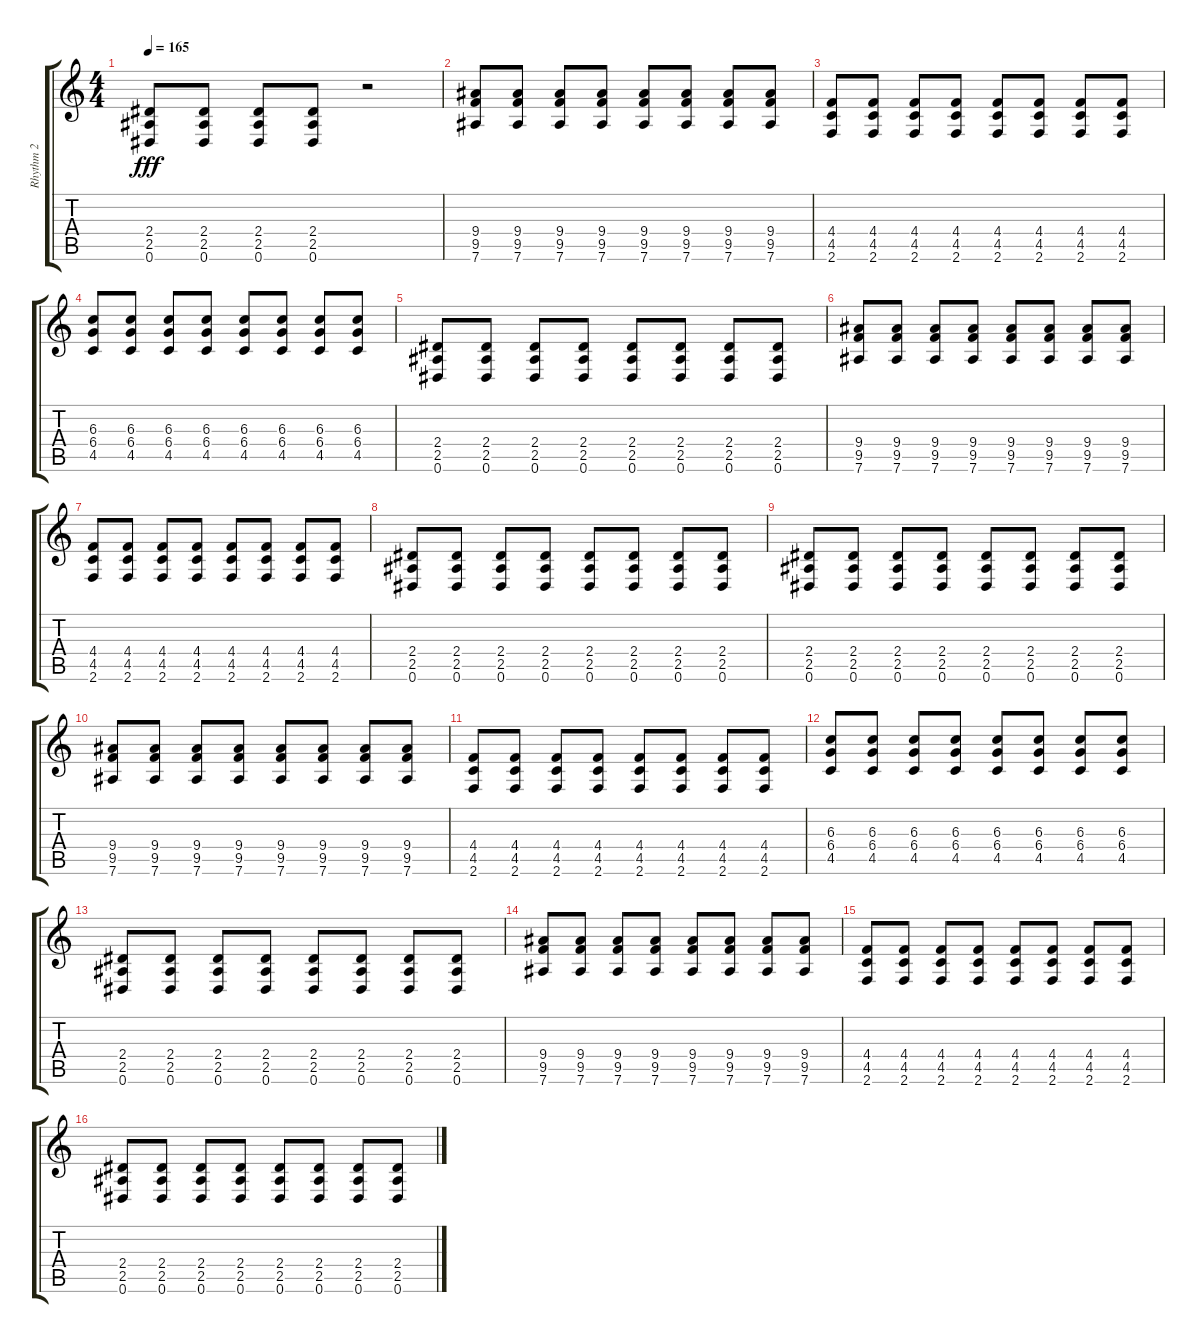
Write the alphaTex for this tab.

\track ("Rhythm 2" "Rhythm 2") {instrument distortionguitar}
\staff {score tabs}
\tuning (Eb4 Bb3 Gb3 Db3 Ab2 Eb2) {hide}
\ts (4 4)
\tempo 165
\clef g2
\ks c
(2.4 2.5 0.6).8{dy fff} (2.4 2.5 0.6).8 (2.4 2.5 0.6).8 (2.4 2.5 0.6).8 r.2 |
(9.4 9.5 7.6).8 (9.4 9.5 7.6).8 (9.4 9.5 7.6).8 (9.4 9.5 7.6).8 (9.4 9.5 7.6).8 (9.4 9.5 7.6).8 (9.4 9.5 7.6).8 (9.4 9.5 7.6).8 |
(4.4 4.5 2.6).8 (4.4 4.5 2.6).8 (4.4 4.5 2.6).8 (4.4 4.5 2.6).8 (4.4 4.5 2.6).8 (4.4 4.5 2.6).8 (4.4 4.5 2.6).8 (4.4 4.5 2.6).8 |
(6.3 6.4 4.5).8 (6.3 6.4 4.5).8 (6.3 6.4 4.5).8 (6.3 6.4 4.5).8 (6.3 6.4 4.5).8 (6.3 6.4 4.5).8 (6.3 6.4 4.5).8 (6.3 6.4 4.5).8 |
(2.4 2.5 0.6).8 (2.4 2.5 0.6).8 (2.4 2.5 0.6).8 (2.4 2.5 0.6).8 (2.4 2.5 0.6).8 (2.4 2.5 0.6).8 (2.4 2.5 0.6).8 (2.4 2.5 0.6).8 |
(9.4 9.5 7.6).8 (9.4 9.5 7.6).8 (9.4 9.5 7.6).8 (9.4 9.5 7.6).8 (9.4 9.5 7.6).8 (9.4 9.5 7.6).8 (9.4 9.5 7.6).8 (9.4 9.5 7.6).8 |
(4.4 4.5 2.6).8 (4.4 4.5 2.6).8 (4.4 4.5 2.6).8 (4.4 4.5 2.6).8 (4.4 4.5 2.6).8 (4.4 4.5 2.6).8 (4.4 4.5 2.6).8 (4.4 4.5 2.6).8 |
(2.4 2.5 0.6).8 (2.4 2.5 0.6).8 (2.4 2.5 0.6).8 (2.4 2.5 0.6).8 (2.4 2.5 0.6).8 (2.4 2.5 0.6).8 (2.4 2.5 0.6).8 (2.4 2.5 0.6).8 |
(2.4 2.5 0.6).8 (2.4 2.5 0.6).8 (2.4 2.5 0.6).8 (2.4 2.5 0.6).8 (2.4 2.5 0.6).8 (2.4 2.5 0.6).8 (2.4 2.5 0.6).8 (2.4 2.5 0.6).8 |
(9.4 9.5 7.6).8 (9.4 9.5 7.6).8 (9.4 9.5 7.6).8 (9.4 9.5 7.6).8 (9.4 9.5 7.6).8 (9.4 9.5 7.6).8 (9.4 9.5 7.6).8 (9.4 9.5 7.6).8 |
(4.4 4.5 2.6).8 (4.4 4.5 2.6).8 (4.4 4.5 2.6).8 (4.4 4.5 2.6).8 (4.4 4.5 2.6).8 (4.4 4.5 2.6).8 (4.4 4.5 2.6).8 (4.4 4.5 2.6).8 |
(6.3 6.4 4.5).8 (6.3 6.4 4.5).8 (6.3 6.4 4.5).8 (6.3 6.4 4.5).8 (6.3 6.4 4.5).8 (6.3 6.4 4.5).8 (6.3 6.4 4.5).8 (6.3 6.4 4.5).8 |
(2.4 2.5 0.6).8 (2.4 2.5 0.6).8 (2.4 2.5 0.6).8 (2.4 2.5 0.6).8 (2.4 2.5 0.6).8 (2.4 2.5 0.6).8 (2.4 2.5 0.6).8 (2.4 2.5 0.6).8 |
(9.4 9.5 7.6).8 (9.4 9.5 7.6).8 (9.4 9.5 7.6).8 (9.4 9.5 7.6).8 (9.4 9.5 7.6).8 (9.4 9.5 7.6).8 (9.4 9.5 7.6).8 (9.4 9.5 7.6).8 |
(4.4 4.5 2.6).8 (4.4 4.5 2.6).8 (4.4 4.5 2.6).8 (4.4 4.5 2.6).8 (4.4 4.5 2.6).8 (4.4 4.5 2.6).8 (4.4 4.5 2.6).8 (4.4 4.5 2.6).8 |
(2.4 2.5 0.6).8 (2.4 2.5 0.6).8 (2.4 2.5 0.6).8 (2.4 2.5 0.6).8 (2.4 2.5 0.6).8 (2.4 2.5 0.6).8 (2.4 2.5 0.6).8 (2.4 2.5 0.6).8
